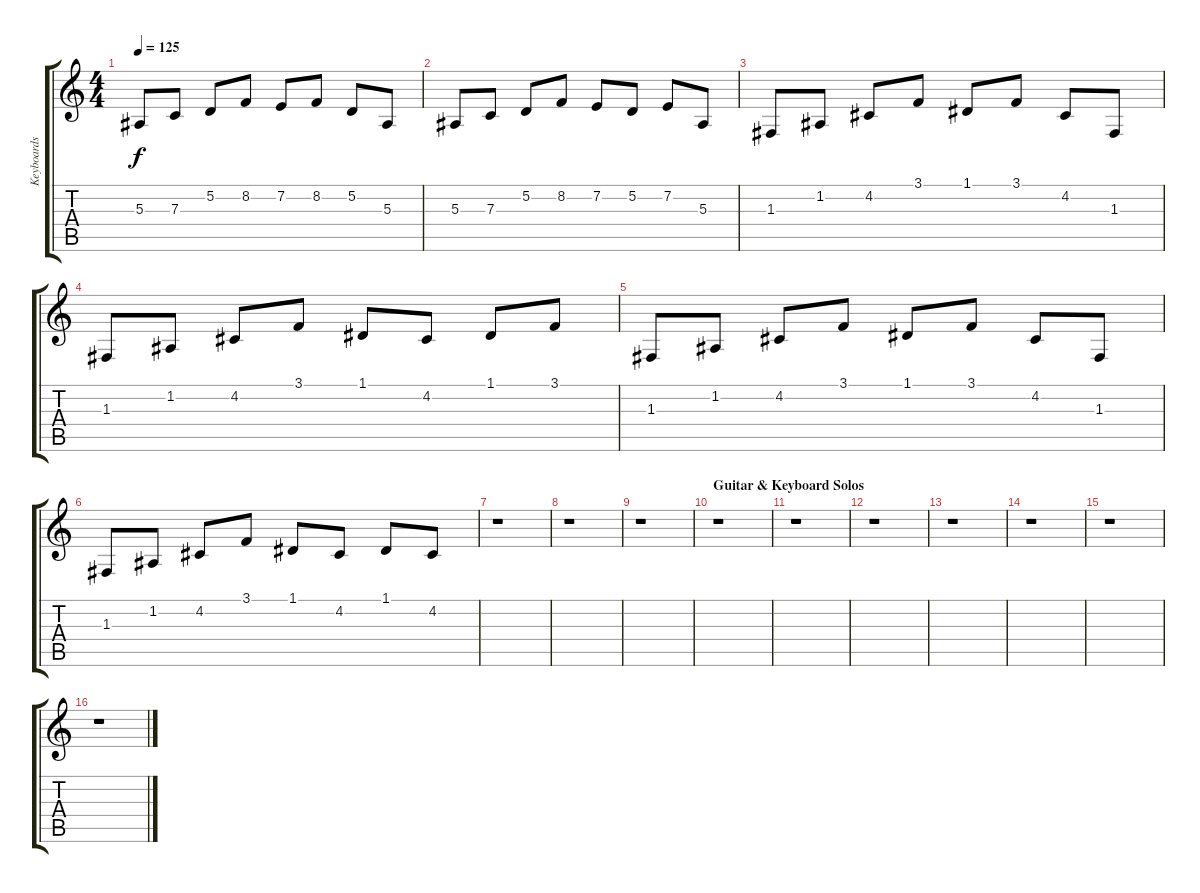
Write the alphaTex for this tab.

\track ("Keyboards" "Keyboards") {instrument acousticgrandpiano}
\staff {score tabs}
\tuning (D4 A3 F3 C3 G2 D2) {hide}
\ts (4 4)
\tempo 125
\clef g2
\ks c
5.3.8{dy f} 7.3.8 5.2.8 8.2.8 7.2.8 8.2.8 5.2.8 5.3.8 |
5.3.8 7.3.8 5.2.8 8.2.8 7.2.8 5.2.8 7.2.8 5.3.8 |
1.3.8 1.2.8 4.2.8 3.1.8 1.1.8 3.1.8 4.2.8 1.3.8 |
1.3.8 1.2.8 4.2.8 3.1.8 1.1.8 4.2.8 1.1.8 3.1.8 |
1.3.8 1.2.8 4.2.8 3.1.8 1.1.8 3.1.8 4.2.8 1.3.8 |
1.3.8 1.2.8 4.2.8 3.1.8 1.1.8 4.2.8 1.1.8 4.2.8 |
r.1 |
r.1 |
r.1 |
\section ("" "Guitar & Keyboard Solos")
r.1 |
r.1 |
r.1 |
r.1 |
r.1 |
r.1 |
r.1
